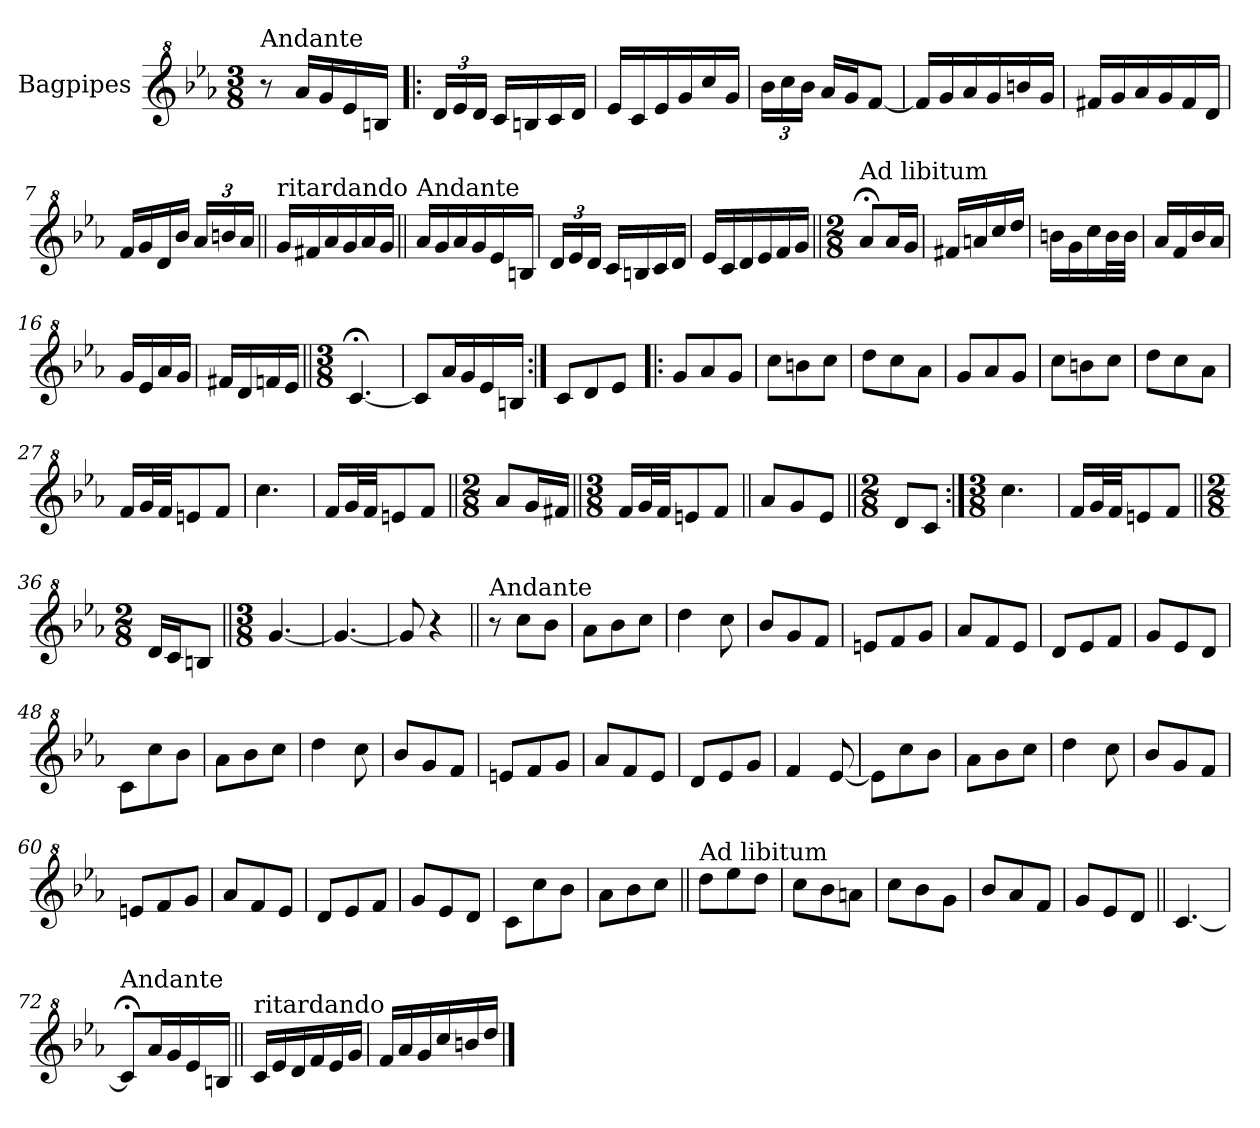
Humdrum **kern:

**kern
*part1
*staff1
*I"Bagpipes
*I'Bag
*clefG^2
*k[b-e-a-]
*E-:
*M3/8
=1
!LO:TX:a:t=Andante
8r
16aa-/LL
16gg/
16ee-/
16bn/JJ
=2!|:
*Xbrackettup
24dd/LL
24ee-/
24dd/JJ
16cc/LL
16bn/
16cc/
16dd/JJ
=3
16ee-/LL
16cc/
16ee-/
16gg/
16ccc/
16gg/JJ
=4
24bb-\LL
24ccc\
24bb-\JJ
16aa-/LL
16gg/J
[8ff/J
=5
16ff/LL]
16gg/
16aa-/
16gg/
16bbn/
16gg/JJ
=6
16ff#X/LL
16gg/
16aa-/
16gg/
16ff#/
16dd/JJ
!!LO:LB:g=z
=7
16ff/LL
16gg/
16dd/
16bb-/JJ
24aa-/LL
24bbn/
24aa-/JJ
=8||
!LO:TX:a:t=ritardando
16gg/LL
16ff#X/
16aa-/
16gg/
16aa-/
16gg/JJ
=9||
!LO:TX:a:t=Andante
16aa-/LL
16gg/
16aa-/
16gg/
16ee-/
16bn/JJ
=10
24dd/LL
24ee-/
24dd/JJ
16cc/LL
16bn/
16cc/
16dd/JJ
=11
16ee-/LL
16cc/
16dd/
16ee-/
16ff/
16gg/JJ
=12||
*M2/8
!LO:TX:a:t=Ad libitum
8aa-;</L
16aa-/L
16gg/JJ
=13
16ff#X/LL
16aan/
16ccc/
16ddd/JJ
!!LO:LB:g=z
=14
16bbn\LL
16gg\
16ccc\
32bb\L
32bb\JJJ
=15
16aa-/LL
16ff/
16bb-/
16aa-/JJ
=16
16gg/LL
16ee-/
16aa-/
16gg/JJ
=17
16ff#X/LL
16dd/
16ffn/
16ee-/JJ
=18||
*M3/8
[4.cc;</
=19
8cc/L]
16aa-/L
16gg/
16ee-/
16bn/JJ
=20:|!
8cc/L
8dd/
8ee-/J
=21!|:
8gg/L
8aa-/
8gg/J
=22
8ccc\L
8bbn\
8ccc\J
=23
8ddd\L
8ccc\
8aa-\J
!!LO:LB:g=z
=24
8gg/L
8aa-/
8gg/J
=25
8ccc\L
8bbn\
8ccc\J
=26
8ddd\L
8ccc\
8aa-\J
=27
16ff/LL
32gg/L
32ff/JJ
8een/
8ff/J
=28
4.ccc\
=29
16ff/LL
32gg/L
32ff/JJ
8een/
8ff/J
=30||
*M2/8
8aa-/L
16gg/L
16ff#X/JJ
=31||
*M3/8
16ff/LL
32gg/L
32ff/JJ
8een/
8ff/J
=32||
8aa-/L
8gg/
8ee-/J
!!LO:LB:g=z
=33||
*M2/8
8dd/L
8cc/J
=34:|!
*M3/8
4.ccc\
=35
16ff/LL
32gg/L
32ff/JJ
8een/
8ff/J
=36||
*M2/8
16dd/LL
16cc/J
8bn/J
=37||
*M3/8
[4.gg/
=38
4.gg/_
=39
8gg/]
4r
=40||
!LO:TX:a:t=Andante
8r
8ccc\L
8bb-\J
=41
8aa-\L
8bb-\
8ccc\J
=42
4ddd\
8ccc\
=43
8bb-/L
8gg/
8ff/J
!!LO:LB:g=z
=44
8een/L
8ff/
8gg/J
=45
8aa-/L
8ff/
8ee-/J
=46
8dd/L
8ee-/
8ff/J
=47
8gg/L
8ee-/
8dd/J
=48
8cc\L
8ccc\
8bb-\J
=49
8aa-\L
8bb-\
8ccc\J
=50
4ddd\
8ccc\
=51
8bb-/L
8gg/
8ff/J
=52
8een/L
8ff/
8gg/J
=53
8aa-/L
8ff/
8ee-/J
=54
8dd/L
8ee-/
8gg/J
=55
4ff/
[8ee-/
=56
8ee-\L]
8ccc\
8bb-\J
!!LO:LB:g=z
=57
8aa-\L
8bb-\
8ccc\J
=58
4ddd\
8ccc\
=59
8bb-/L
8gg/
8ff/J
=60
8een/L
8ff/
8gg/J
=61
8aa-/L
8ff/
8ee-/J
=62
8dd/L
8ee-/
8ff/J
=63
8gg/L
8ee-/
8dd/J
=64
8cc\L
8ccc\
8bb-\J
=65
8aa-\L
8bb-\
8ccc\J
=66||
!LO:TX:a:t=Ad libitum
8ddd\L
8eee-\
8ddd\J
=67
8ccc\L
8bb-\
8aan\J
=68
8ccc\L
8bb-\
8gg\J
!!LO:LB:g=z
=69
8bb-/L
8aa-/
8ff/J
=70
8gg/L
8ee-/
8dd/J
=71||
[4.cc/
=72
!LO:TX:a:t=Andante
8cc;</L]
16aa-/L
16gg/
16ee-/
16bn/JJ
=73||
!LO:TX:a:t=ritardando
16cc/LL
16ee-/
16dd/
16ff/
16ee-/
16gg/JJ
=74
16ff/LL
16aa-/
16gg/
16ccc/
16bbn/
16ddd/JJ
==
*-
